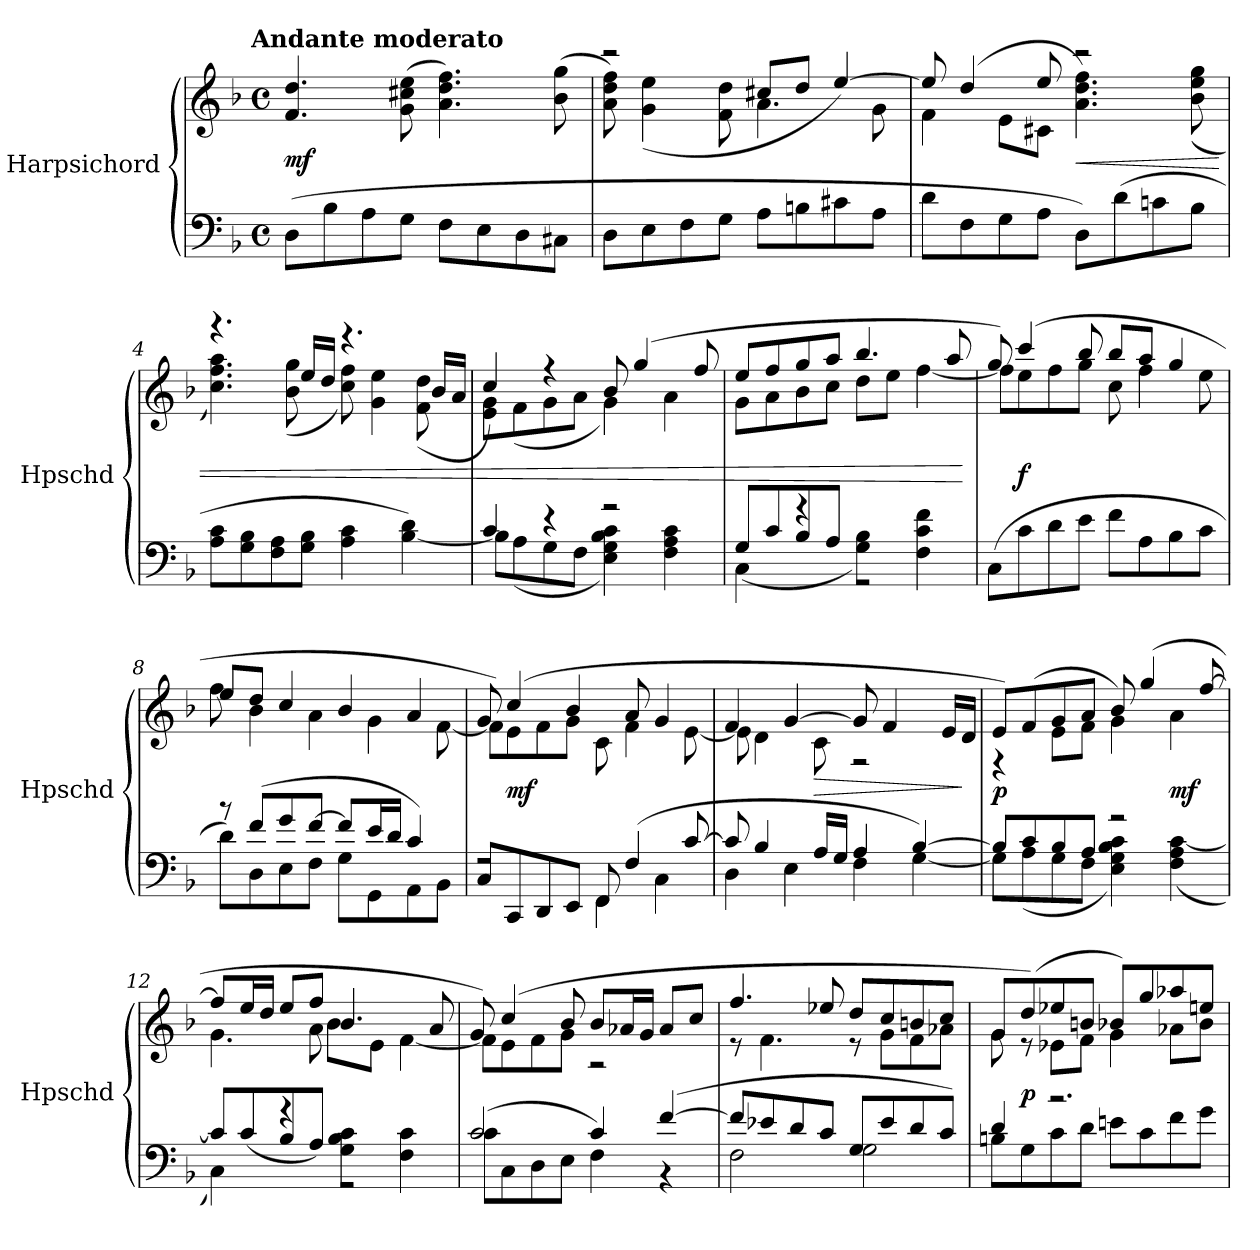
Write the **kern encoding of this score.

**kern	**kern	**dynam
*part1	*part1	*part1
*staff2	*staff1	*staff1/2
*I"Harpsichord	*	*
*I'Hpschd	*	*
*clefF4	*clefG2	*
*k[b-]	*k[b-]	*
!!LO:TX:omd:t=Andante moderato
*M4/4	*M4/4	*
*met(c)	*met(c)	*
*MM80	*MM80	*
=1	=1	=1
(8D\L	4.f/ 4.dd/	mf
8B-\	.	.
8A\	.	.
8G\J	(8g\ 8cc#X\ 8ee\	.
8F\L	4.a\ 4.dd\ 4.ff\)	.
8E\	.	.
8D\	.	.
8C#X\J	(8b-\ 8gg\	.
=2	=2	=2
*	*^	*
8D\L	2r	8a\ 8dd\ 8ff\)	.
8E\	.	(4g\ 4ee\	.
8F\	.	.	.
8G\J	.	8f\ 8dd\	.
8A\L	8cc#X/L	4.a\	.
8Bn\	8dd/J	.	.
8c#X\	[4ee/)	.	.
8A\J	.	8g\	.
=3	=3	=3	=3
8d\L	8ee/]	4f\	.
8F\	(4dd/	.	.
8G\	.	8e\L	.
8A\J	8ee/	8c#X\J	.
!	!	!	!LO:HP:b
8D\L)	2r	4.a\ 4.dd\ 4.ff\)	<
(8d\	.	.	.
8cn\	.	.	.
8B-\J	.	(8b-\ 8ee\ 8gg\	.
=4	=4	=4	=4
8A\ 8c\L	4.r	4.cc\ 4.ff\ 4.aa\)	.
8G\ 8B-\	.	.	.
8F\ 8A\	.	.	.
8G\ 8B-\J	16ee/LL	(8b-\ 8gg\	.
.	16dd/JJ	.	.
4A\ 4c\	4.r	8cc\ 8ff\)	.
.	.	4g\ 4ee\	.
[4B-\ 4d\)	.	.	.
.	16b-/LL	(8f\ 8dd\	.
.	16a/JJ	.	.
=5	=5	=5	=5
*^	*	*	*
4c/	8B-\L]	4cc/)	8e\ 8g\L	.
.	(8A\	.	(8f\	.
4r	8G\	4r	8g\	.
.	8F\J	.	8a\J	.
2r	4E\ 4G\ 4B-\ 4c\)	8b-/	4g\)	.
.	.	(4gg/	.	.
.	4F\ 4A\ 4c\	.	4a\	.
.	.	8ff/	.	.
=6	=6	=6	=6	=6
4C\	(8G/L	8ee/L	8g\L	.
.	8c/	8ff/	8a\	.
4r	8B-/	8gg/	8b-\	.
.	8A/J	8aa/J	8cc\J	.
4G\ 4B-\)	2r	4.bb-/	8dd\L	.
.	.	.	8ee\J	.
4F\ 4c\ 4f\	.	.	[4ff\	.
.	.	8aa/	.	.
*v	*v	*	*	*
*	*v	*v	*
.	.	[
=7	=7	=7
*	*^	*
(8C\L	8gg/)	8ff\L]	.
8c\	(4ccc/	8ee\	f
8d\	.	8ff\	.
8e\J	8bb-/	8gg\J	.
8f\L	8bb-/L	8cc\	.
8A\	8aa/J	4ff\	.
8B-\	4gg/	.	.
8c\J	.	8ee\	.
=8	=8	=8	=8
*^	*	*	*
8r	8d\L)	(8ee/L	8ff\)	.
(8f/L	8D\	8dd/J	4b-\	.
8g/	8E\	4cc/	.	.
[8f/J	8F\J	.	4a\	.
8f/L]	8G\L	4b-/	.	.
16e/L	8GG\	.	4g\	.
16d/JJ	.	.	.	.
4c/)	8AA\	4a/	.	.
.	8BB-\J	.	[8f\	.
=9	=9	=9	=9	=9
2r	8C/L	8g/	8f\L])	.
.	8CC/	(4cc/	8e\	mf
.	8DD/	.	8f\	.
.	8EE/J	4b-/	8g\J	.
8FF/	4FF\	.	8c\	.
(4F/	.	8a/	4f\	.
.	4C\	4g/	.	.
[8c/	.	.	[8e\	.
=10	=10	=10	=10	=10
8c/]	4D\	4f/	8e\]	.
4B-/	.	.	4d\	.
.	4E\	[4g/	.	.
!	!	!	!	!LO:HP:b
16A/LL	.	.	8c\	>
16G/JJ	.	.	.	.
4A/	4F\	8g/]	2r	.
.	.	4f/	.	.
[4B-/)	[4G\	.	.	.
.	.	16e/LL	.	.
.	.	16d/JJ	.	]
=11	=11	=11	=11	=11
8B-/L]	8G\L]	8e/L)	4r	p
8c/	(8A\	(8f/	.	.
8B-/	8G\	8g/	8e\L	.
8A/J	8F\J	8a/J	8f\J	.
2r	4E\ 4G\ 4B-\ 4c\)	8b-/)	4g\	.
.	.	(4gg/	.	.
.	(4F\ 4A\ [4c\	.	4a\	mf
.	.	[8ff/	.	.
=12	=12	=12	=12	=12
4C\)	8c/L]	8ff/L]	4.g\	.
.	(8c/	16ee/L	.	.
.	.	16dd/JJ	.	.
4r	8B-/	8ee/L	.	.
.	8A/J)	8ff/J	8a\	.
4G\ 4B-\ 4c\	2r	4.b-/	8b-\L	.
.	.	.	8e\J	.
4F\ 4c\	.	.	[4f\	.
.	.	8a/	.	.
=13	=13	=13	=13	=13
(2c/	8c\L	8g/)	8f\L]	.
.	8C\	(4cc/	8e\	.
.	8D\	.	8f\	.
.	8E\J	8b-/	8g\J	.
4c/	4F\)	8b-/L	2r	.
.	.	16a-X/L	.	.
.	.	16g/JJ	.	.
([4f/	4r	8a-/L	.	.
.	.	8cc/J	.	.
=14	=14	=14	=14	=14
8f/L]	2F\	4.ff/	8r	.
8e-X/	.	.	4.f\	.
8d/	.	.	.	.
8c/J	.	8ee-X/	.	.
8G/L	2G\	8dd/L	8r	.
8e-/	.	8cc/	8g\L	.
8d/	.	8bn/	8f\	.
8c/J)	.	8cc/J	8a-X\J	.
=15	=15	=15	=15	=15
4d/	8Bn\L	8g/L	8g\	.
.	8G\	(8dd/)	8r	p
2.r	8c\	8ee-X/	8e-X\L	.
.	8d\J	8bn/J	8f\J	.
.	8en\L	8b-X/L)	4g\	.
.	8c\	8gg/	.	.
.	8f\	8aa-X/	8a-X\L	.
.	8g\J	8een/J	8b-\J	.
*v	*v	*	*	*
*	*v	*v	*
=	=	=
*-	*-	*-
